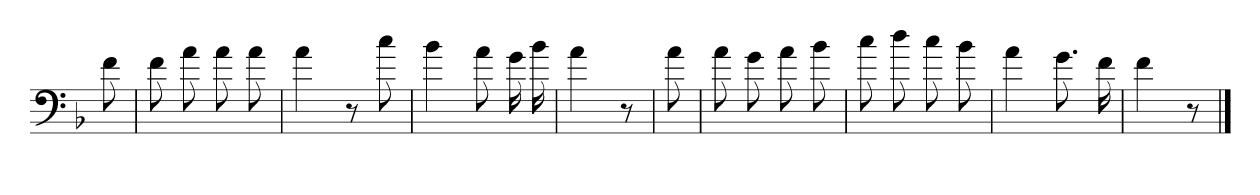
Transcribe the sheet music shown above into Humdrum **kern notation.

**kern
*part1
*staff1
*clefF4
*k[b-]
*F:
=
8f
=1
8f
8a
8a
8a
=2
4a
8r
8cc
=3
4b-
8a
16g
16b-
=4
4a
8r
=5
8a
=6
8a
8g
8a
8b-
=7
8cc
8dd
8cc
8b-
=8
4a
8.g
16f
=9
4f
8r
==
*-
